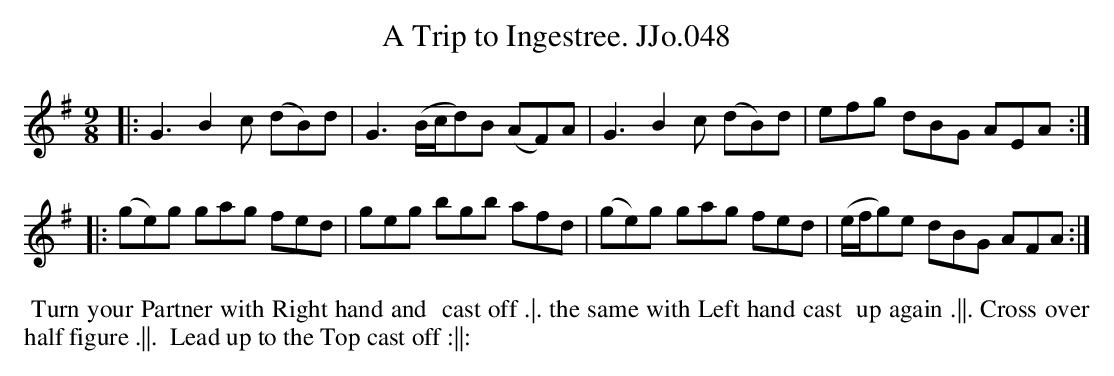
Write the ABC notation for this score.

X:1
T:Trip to Ingestree. JJo.048, A
M:9/8
L:1/8
K:G
|:\
G3 B2c (dB)d | G3 (B/c/d)B (AF)A |\
G3 B2c (dB)d | efg dBG AEA :|
|:\
(ge)g gag fed | geg bgb afd |\
(ge)g gag fed | (e/f/g)e dBG AFA :|
